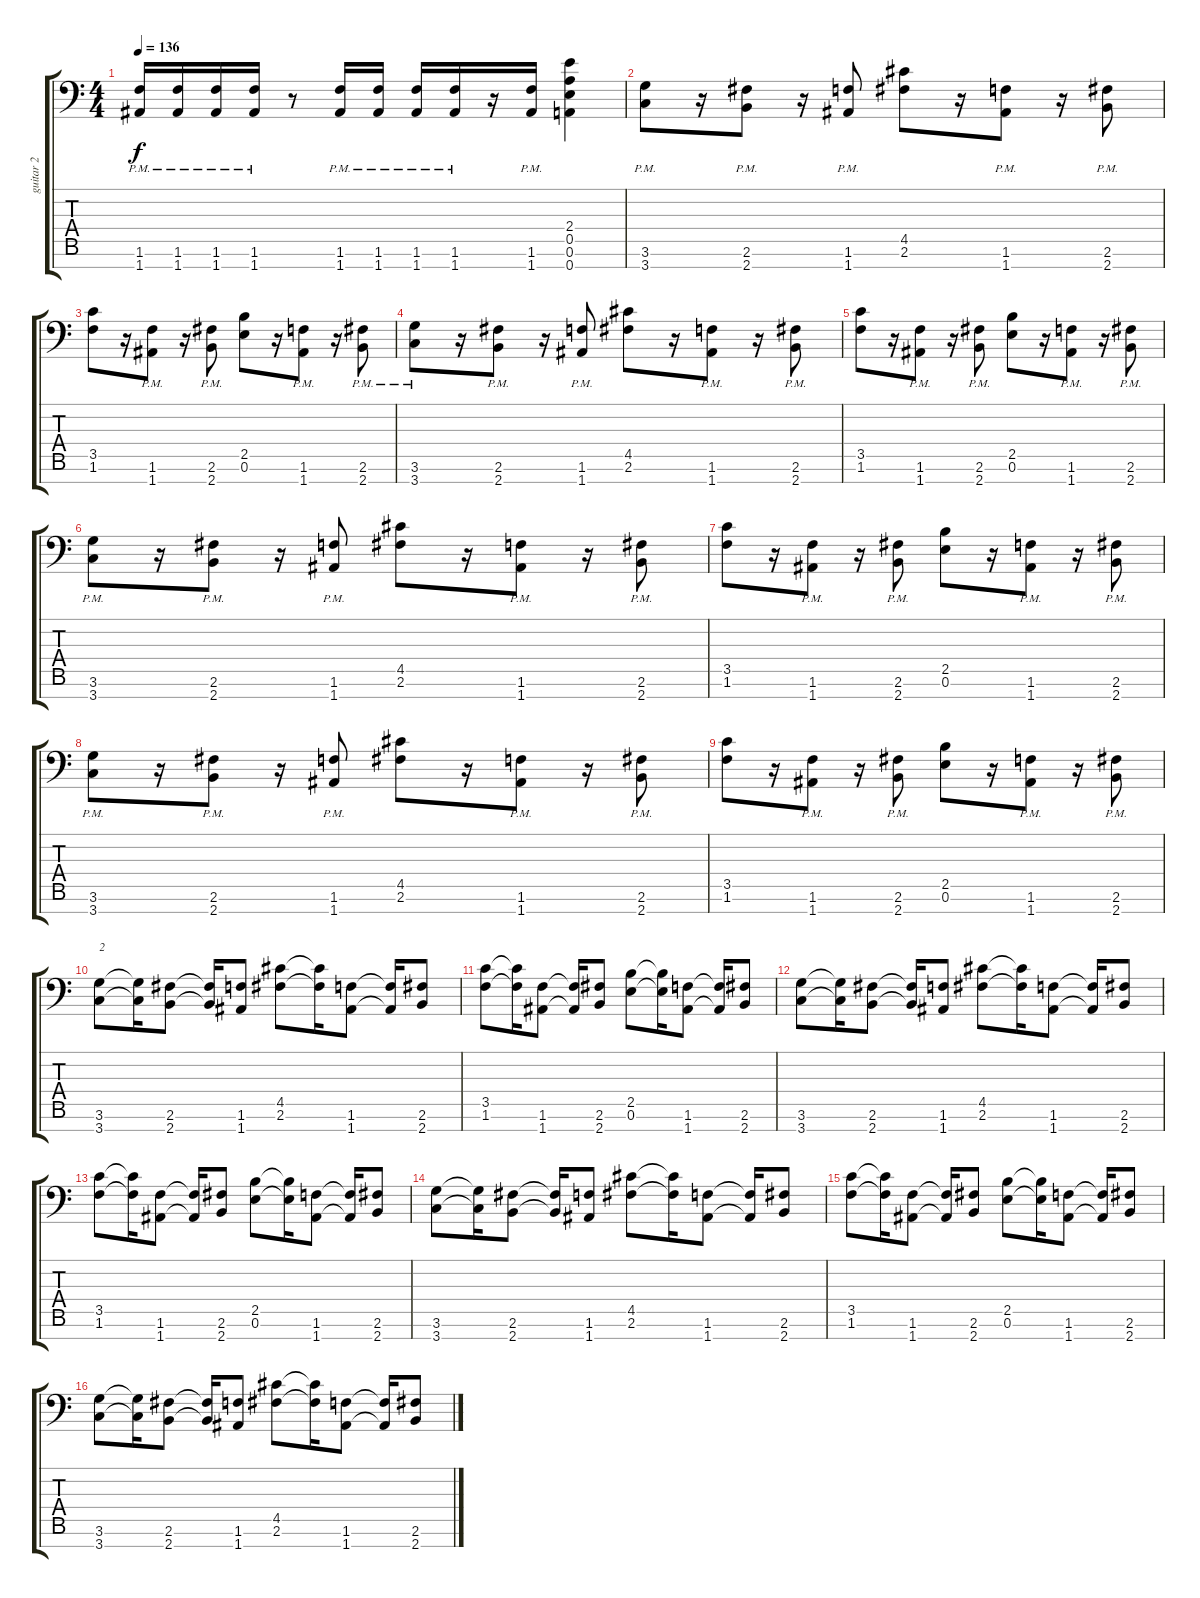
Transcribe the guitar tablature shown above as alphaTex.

\track ("guitar 2" "guitar 2") {instrument overdrivenguitar}
\staff {score tabs}
\tuning (E4 B3 G3 D3 A2 E2 A1) {hide}
\ts (4 4)
\tempo 136
\clef f4
\ks c
(1.6{pm} 1.7{pm}).16{dy f} (1.6{pm} 1.7{pm}).16 (1.6{pm} 1.7{pm}).16 (1.6{pm} 1.7{pm}).16 r.8 (1.6{pm} 1.7{pm}).16 (1.6{pm} 1.7{pm}).16 (1.6{pm} 1.7{pm}).16 (1.6{pm} 1.7{pm}).16 r.16 (1.6{pm} 1.7{pm}).16 (2.4 0.5 0.6 0.7).4 |
(3.6{pm} 3.7{pm}).8 r.16 (2.6{pm} 2.7{pm}).8 r.16 (1.6{pm} 1.7{pm}).8 (4.5 2.6).8 r.16 (1.6{pm} 1.7{pm}).8 r.16 (2.6{pm} 2.7{pm}).8 |
(3.5 1.6).8 r.16 (1.6{pm} 1.7{pm}).8 r.16 (2.6{pm} 2.7{pm}).8 (2.5 0.6).8 r.16 (1.6{pm} 1.7{pm}).8 r.16 (2.6{pm} 2.7{pm}).8 |
(3.6{pm} 3.7{pm}).8 r.16 (2.6{pm} 2.7{pm}).8 r.16 (1.6{pm} 1.7{pm}).8 (4.5 2.6).8 r.16 (1.6{pm} 1.7{pm}).8 r.16 (2.6{pm} 2.7{pm}).8 |
(3.5 1.6).8 r.16 (1.6{pm} 1.7{pm}).8 r.16 (2.6{pm} 2.7{pm}).8 (2.5 0.6).8 r.16 (1.6{pm} 1.7{pm}).8 r.16 (2.6{pm} 2.7{pm}).8 |
(3.6{pm} 3.7{pm}).8 r.16 (2.6{pm} 2.7{pm}).8 r.16 (1.6{pm} 1.7{pm}).8 (4.5 2.6).8 r.16 (1.6{pm} 1.7{pm}).8 r.16 (2.6{pm} 2.7{pm}).8 |
(3.5 1.6).8 r.16 (1.6{pm} 1.7{pm}).8 r.16 (2.6{pm} 2.7{pm}).8 (2.5 0.6).8 r.16 (1.6{pm} 1.7{pm}).8 r.16 (2.6{pm} 2.7{pm}).8 |
(3.6{pm} 3.7{pm}).8 r.16 (2.6{pm} 2.7{pm}).8 r.16 (1.6{pm} 1.7{pm}).8 (4.5 2.6).8 r.16 (1.6{pm} 1.7{pm}).8 r.16 (2.6{pm} 2.7{pm}).8 |
(3.5 1.6).8 r.16 (1.6{pm} 1.7{pm}).8 r.16 (2.6{pm} 2.7{pm}).8 (2.5 0.6).8 r.16 (1.6{pm} 1.7{pm}).8 r.16 (2.6{pm} 2.7{pm}).8 |
(3.6 3.7).8{txt "2"} (3.6{t} 3.7{t}).16 (2.6 2.7).8 (2.6{t} 2.7{t}).16 (1.6 1.7).8 (4.5 2.6).8 (4.5{t} 2.6{t}).16 (1.6 1.7).8 (1.6{t} 1.7{t}).16 (2.6 2.7).8 |
(3.5 1.6).8 (3.5{t} 1.6{t}).16 (1.6 1.7).8 (1.6{t} 1.7{t}).16 (2.6 2.7).8 (2.5 0.6).8 (2.5{t} 0.6{t}).16 (1.6 1.7).8 (1.6{t} 1.7{t}).16 (2.6 2.7).8 |
(3.6 3.7).8 (3.6{t} 3.7{t}).16 (2.6 2.7).8 (2.6{t} 2.7{t}).16 (1.6 1.7).8 (4.5 2.6).8 (4.5{t} 2.6{t}).16 (1.6 1.7).8 (1.6{t} 1.7{t}).16 (2.6 2.7).8 |
(3.5 1.6).8 (3.5{t} 1.6{t}).16 (1.6 1.7).8 (1.6{t} 1.7{t}).16 (2.6 2.7).8 (2.5 0.6).8 (2.5{t} 0.6{t}).16 (1.6 1.7).8 (1.6{t} 1.7{t}).16 (2.6 2.7).8 |
(3.6 3.7).8 (3.6{t} 3.7{t}).16 (2.6 2.7).8 (2.6{t} 2.7{t}).16 (1.6 1.7).8 (4.5 2.6).8 (4.5{t} 2.6{t}).16 (1.6 1.7).8 (1.6{t} 1.7{t}).16 (2.6 2.7).8 |
(3.5 1.6).8 (3.5{t} 1.6{t}).16 (1.6 1.7).8 (1.6{t} 1.7{t}).16 (2.6 2.7).8 (2.5 0.6).8 (2.5{t} 0.6{t}).16 (1.6 1.7).8 (1.6{t} 1.7{t}).16 (2.6 2.7).8 |
(3.6 3.7).8 (3.6{t} 3.7{t}).16 (2.6 2.7).8 (2.6{t} 2.7{t}).16 (1.6 1.7).8 (4.5 2.6).8 (4.5{t} 2.6{t}).16 (1.6 1.7).8 (1.6{t} 1.7{t}).16 (2.6 2.7).8
